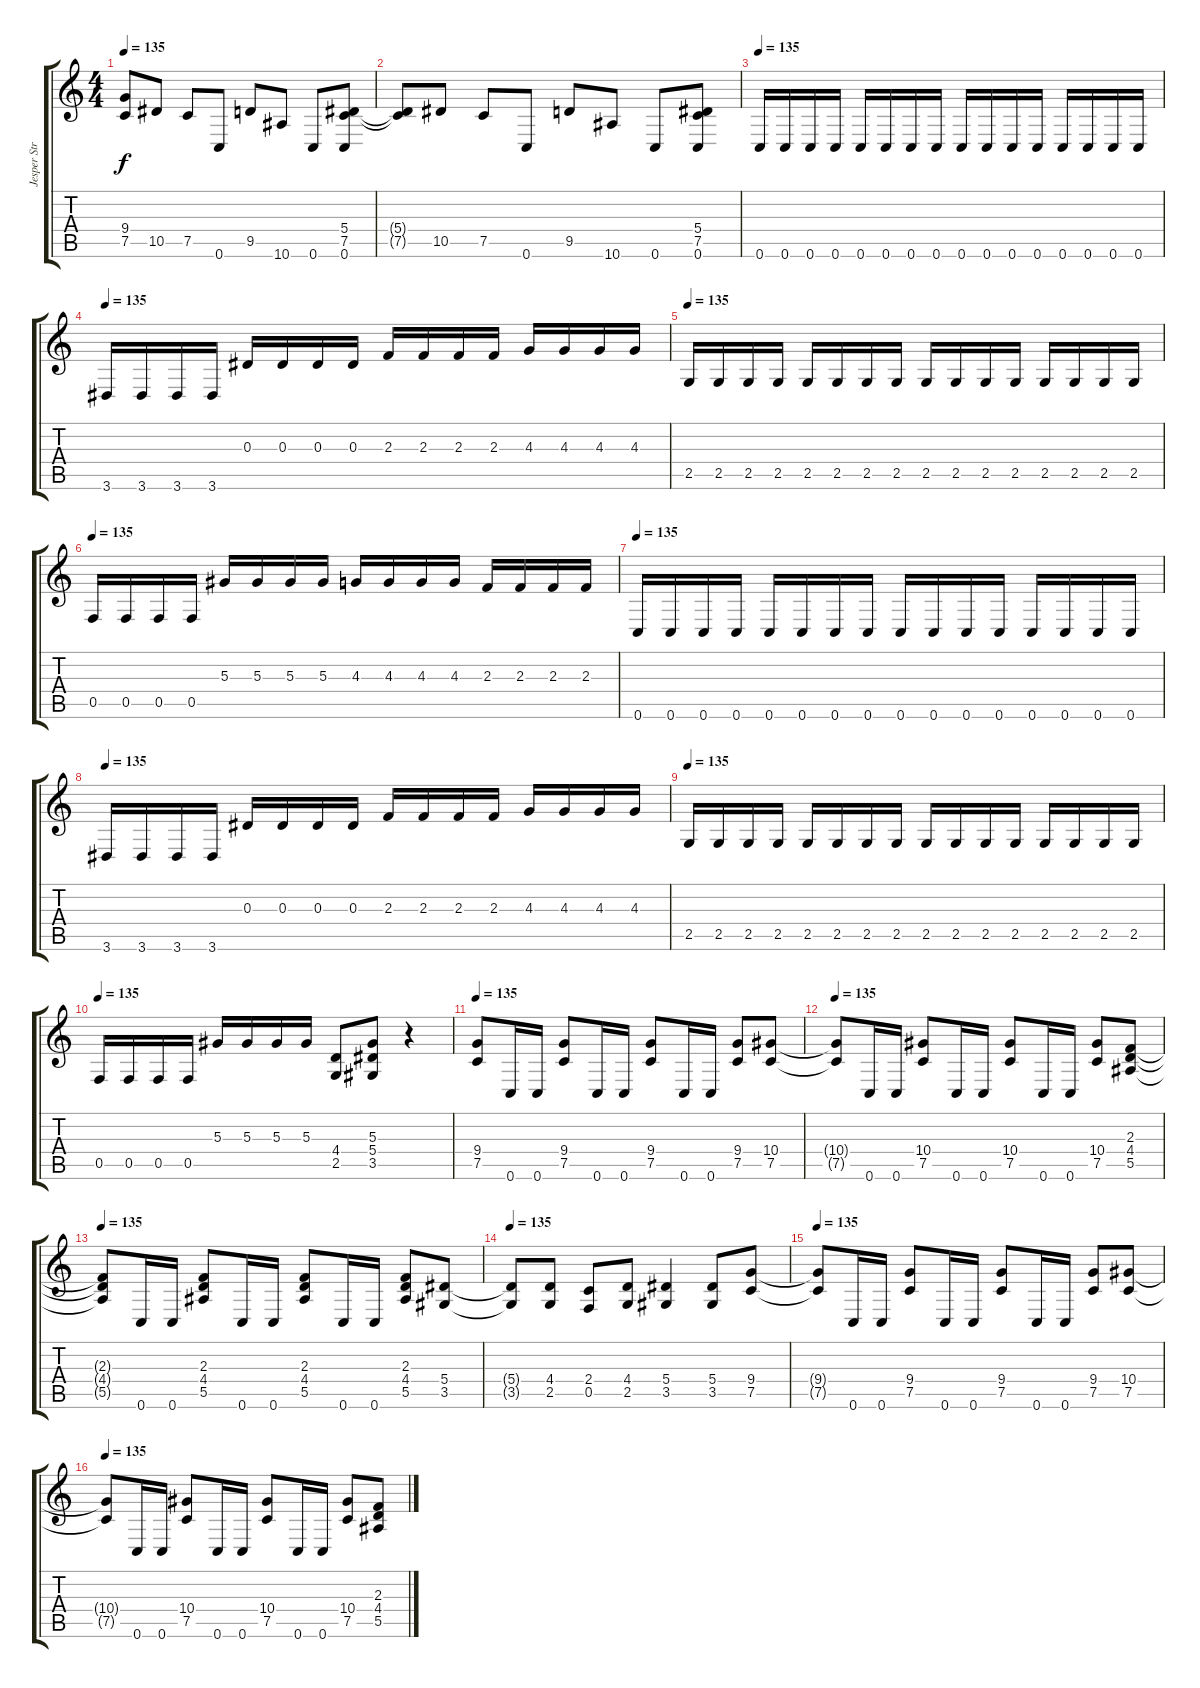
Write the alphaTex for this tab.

\track ("Jesper Stromblad" "Jesper Str") {instrument overdrivenguitar}
\staff {score tabs}
\tuning (C4 G3 Eb3 Bb2 F2 C2) {hide}
\ts (4 4)
\tempo 135
\clef g2
\ks c
(9.4{t} 7.5{t}).8{dy f} 10.5.8 7.5.8 0.6.8 9.5.8 10.6.8 0.6.8 (5.4 7.5 0.6).8 |
(5.4{t} 7.5{t}).8 10.5.8 7.5.8 0.6.8 9.5.8 10.6.8 0.6.8 (5.4 7.5 0.6).8 |
\tempo 135
0.6.16{balance 2} 0.6.16 0.6.16 0.6.16 0.6.16 0.6.16 0.6.16 0.6.16 0.6.16 0.6.16 0.6.16 0.6.16 0.6.16 0.6.16 0.6.16 0.6.16 |
\tempo 135
3.6.16 3.6.16 3.6.16 3.6.16 0.3.16 0.3.16 0.3.16 0.3.16 2.3.16 2.3.16 2.3.16 2.3.16 4.3.16 4.3.16 4.3.16 4.3.16 |
\tempo 135
2.5.16 2.5.16 2.5.16 2.5.16 2.5.16 2.5.16 2.5.16 2.5.16 2.5.16 2.5.16 2.5.16 2.5.16 2.5.16 2.5.16 2.5.16 2.5.16 |
\tempo 135
0.5.16 0.5.16 0.5.16 0.5.16 5.3.16 5.3.16 5.3.16 5.3.16 4.3.16 4.3.16 4.3.16 4.3.16 2.3.16 2.3.16 2.3.16 2.3.16 |
\tempo 135
0.6.16 0.6.16 0.6.16 0.6.16 0.6.16 0.6.16 0.6.16 0.6.16 0.6.16 0.6.16 0.6.16 0.6.16 0.6.16 0.6.16 0.6.16 0.6.16 |
\tempo 135
3.6.16 3.6.16 3.6.16 3.6.16 0.3.16 0.3.16 0.3.16 0.3.16 2.3.16 2.3.16 2.3.16 2.3.16 4.3.16 4.3.16 4.3.16 4.3.16 |
\tempo 135
2.5.16 2.5.16 2.5.16 2.5.16 2.5.16 2.5.16 2.5.16 2.5.16 2.5.16 2.5.16 2.5.16 2.5.16 2.5.16 2.5.16 2.5.16 2.5.16 |
\tempo 135
0.5.16 0.5.16 0.5.16 0.5.16 5.3.16 5.3.16 5.3.16 5.3.16 (4.4 2.5).8 (5.3 5.4 3.5).8 r.4 |
\tempo 135
(9.4 7.5).8 0.6.16 0.6.16 (9.4 7.5).8 0.6.16 0.6.16 (9.4 7.5).8 0.6.16 0.6.16 (9.4 7.5).8 (10.4 7.5).8 |
\tempo 135
(10.4{t} 7.5{t}).8 0.6.16 0.6.16 (10.4 7.5).8 0.6.16 0.6.16 (10.4 7.5).8 0.6.16 0.6.16 (10.4 7.5).8 (2.3 4.4 5.5).8 |
\tempo 135
(2.3{t} 4.4{t} 5.5{t}).8 0.6.16 0.6.16 (2.3 4.4 5.5).8 0.6.16 0.6.16 (2.3 4.4 5.5).8 0.6.16 0.6.16 (2.3 4.4 5.5).8 (5.4 3.5).8 |
\tempo 135
(5.4{t} 3.5{t}).8 (4.4 2.5).8 (2.4 0.5).8 (4.4 2.5).8 (5.4 3.5).4 (5.4 3.5).8 (9.4 7.5).8 |
\tempo 135
(9.4{t} 7.5{t}).8 0.6.16 0.6.16 (9.4 7.5).8 0.6.16 0.6.16 (9.4 7.5).8 0.6.16 0.6.16 (9.4 7.5).8 (10.4 7.5).8 |
\tempo 135
(10.4{t} 7.5{t}).8 0.6.16 0.6.16 (10.4 7.5).8 0.6.16 0.6.16 (10.4 7.5).8 0.6.16 0.6.16 (10.4 7.5).8 (2.3 4.4 5.5).8
